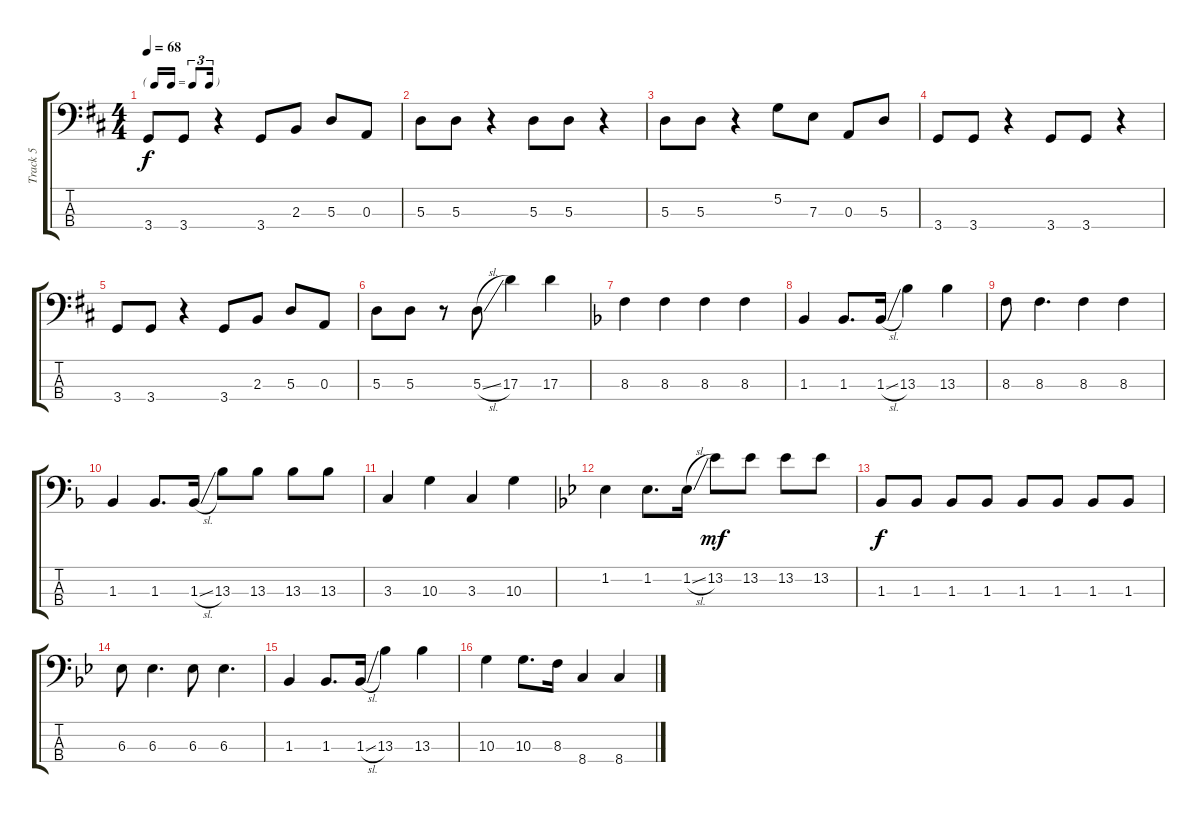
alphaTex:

\track ("Track 5" "Track 5") {instrument electricbassfinger}
\staff {score tabs}
\tuning (G2 D2 A1 E1) {hide}
\ts (4 4)
\tf triplet16th
\tempo 68
\clef f4
\ks d
3.4.8{dy f} 3.4.8 r.4 3.4.8 2.3.8 5.3.8 0.3.8 |
5.3.8 5.3.8 r.4 5.3.8 5.3.8 r.4 |
5.3.8 5.3.8 r.4 5.2.8 7.3.8 0.3.8 5.3.8 |
3.4.8 3.4.8 r.4 3.4.8 3.4.8 r.4 |
3.4.8 3.4.8 r.4 3.4.8 2.3.8 5.3.8 0.3.8 |
5.3.8 5.3.8 r.8 5.3{sl}.8 17.3.4 17.3.4 |
\ks f
8.3.4 8.3.4 8.3.4 8.3.4 |
1.3.4 1.3.8{d} 1.3{sl}.16 13.3.4 13.3.4 |
8.3.8 8.3.4{d} 8.3.4 8.3.4 |
1.3.4 1.3.8{d} 1.3{sl}.16 13.3.8 13.3.8 13.3.8 13.3.8 |
3.3.4 10.3.4 3.3.4 10.3.4 |
\ks bb
1.2.4 1.2.8{d} 1.2{sl}.16 13.2.8{dy mf} 13.2.8 13.2.8 13.2.8 |
1.3.8{dy f} 1.3.8 1.3.8 1.3.8 1.3.8 1.3.8 1.3.8 1.3.8 |
6.3.8 6.3.4{d} 6.3.8 6.3.4{d} |
1.3.4 1.3.8{d} 1.3{sl}.16 13.3.4 13.3.4 |
10.3.4 10.3.8{d} 8.3.16 8.4.4 8.4.4
